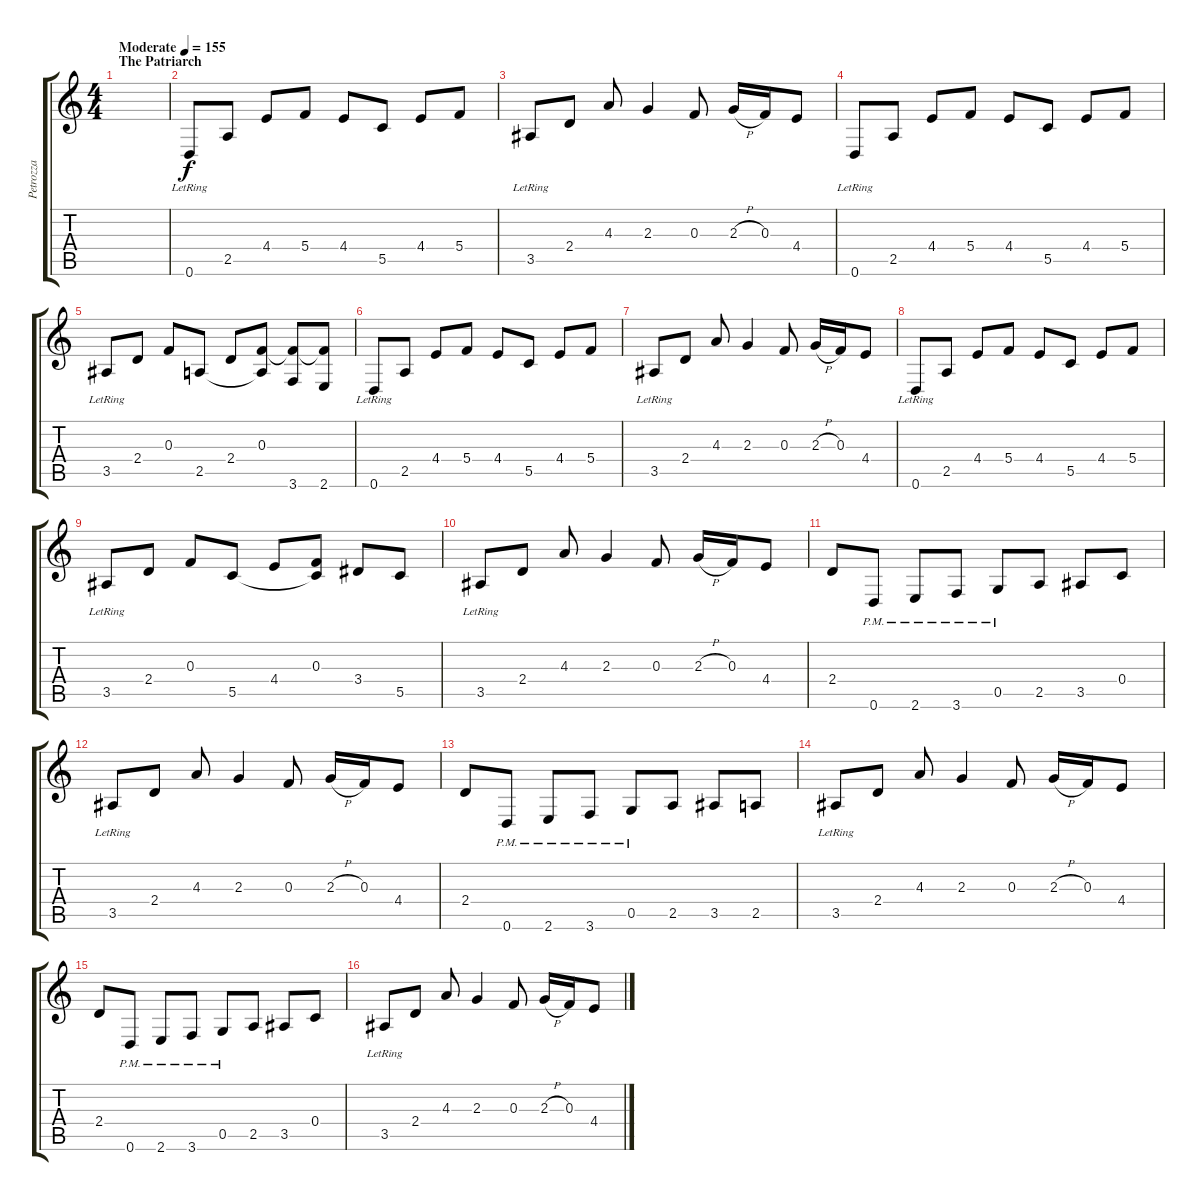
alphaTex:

\track ("Petrozza" "Petrozza") {instrument overdrivenguitar}
\staff {score tabs}
\tuning (D4 A3 F3 C3 G2 D2) {hide}
\ts (4 4)
\section ("" "The Patriarch")
\tempo (155 "Moderate")
\tempo 85
\tempo (155 "Moderate")
\clef g2
\ks c
|
0.6{lr}.8 2.5.8 4.4.8 5.4.8 4.4.8 5.5.8 4.4.8 5.4.8 |
3.5{lr}.8 2.4.8 4.3.8 2.3.4 0.3.8 2.3{h}.16 0.3.16 4.4.8 |
0.6{lr}.8 2.5.8 4.4.8 5.4.8 4.4.8 5.5.8 4.4.8 5.4.8 |
3.5{lr}.8 2.4.8 0.3.8 2.5.8 2.4.8 (0.3 2.5{t}).8 (0.3{t} 3.6).8 (0.3{t} 2.6).8 |
0.6{lr}.8 2.5.8 4.4.8 5.4.8 4.4.8 5.5.8 4.4.8 5.4.8 |
3.5{lr}.8 2.4.8 4.3.8 2.3.4 0.3.8 2.3{h}.16 0.3.16 4.4.8 |
0.6{lr}.8 2.5.8 4.4.8 5.4.8 4.4.8 5.5.8 4.4.8 5.4.8 |
3.5{lr}.8 2.4.8 0.3.8 5.5.8 4.4.8 (0.3 5.5{t}).8 3.4.8 5.5.8 |
3.5{lr}.8 2.4.8 4.3.8 2.3.4 0.3.8 2.3{h}.16 0.3.16 4.4.8 |
2.4.8 0.6{pm}.8 2.6{pm}.8 3.6{pm}.8 0.5{pm}.8 2.5.8 3.5.8 0.4.8 |
3.5{lr}.8 2.4.8 4.3.8 2.3.4 0.3.8 2.3{h}.16 0.3.16 4.4.8 |
2.4.8 0.6{pm}.8 2.6{pm}.8 3.6{pm}.8 0.5{pm}.8 2.5.8 3.5.8 2.5.8 |
3.5{lr}.8 2.4.8 4.3.8 2.3.4 0.3.8 2.3{h}.16 0.3.16 4.4.8 |
2.4.8 0.6{pm}.8 2.6{pm}.8 3.6{pm}.8 0.5{pm}.8 2.5.8 3.5.8 0.4.8 |
3.5{lr}.8 2.4.8 4.3.8 2.3.4 0.3.8 2.3{h}.16 0.3.16 4.4.8
